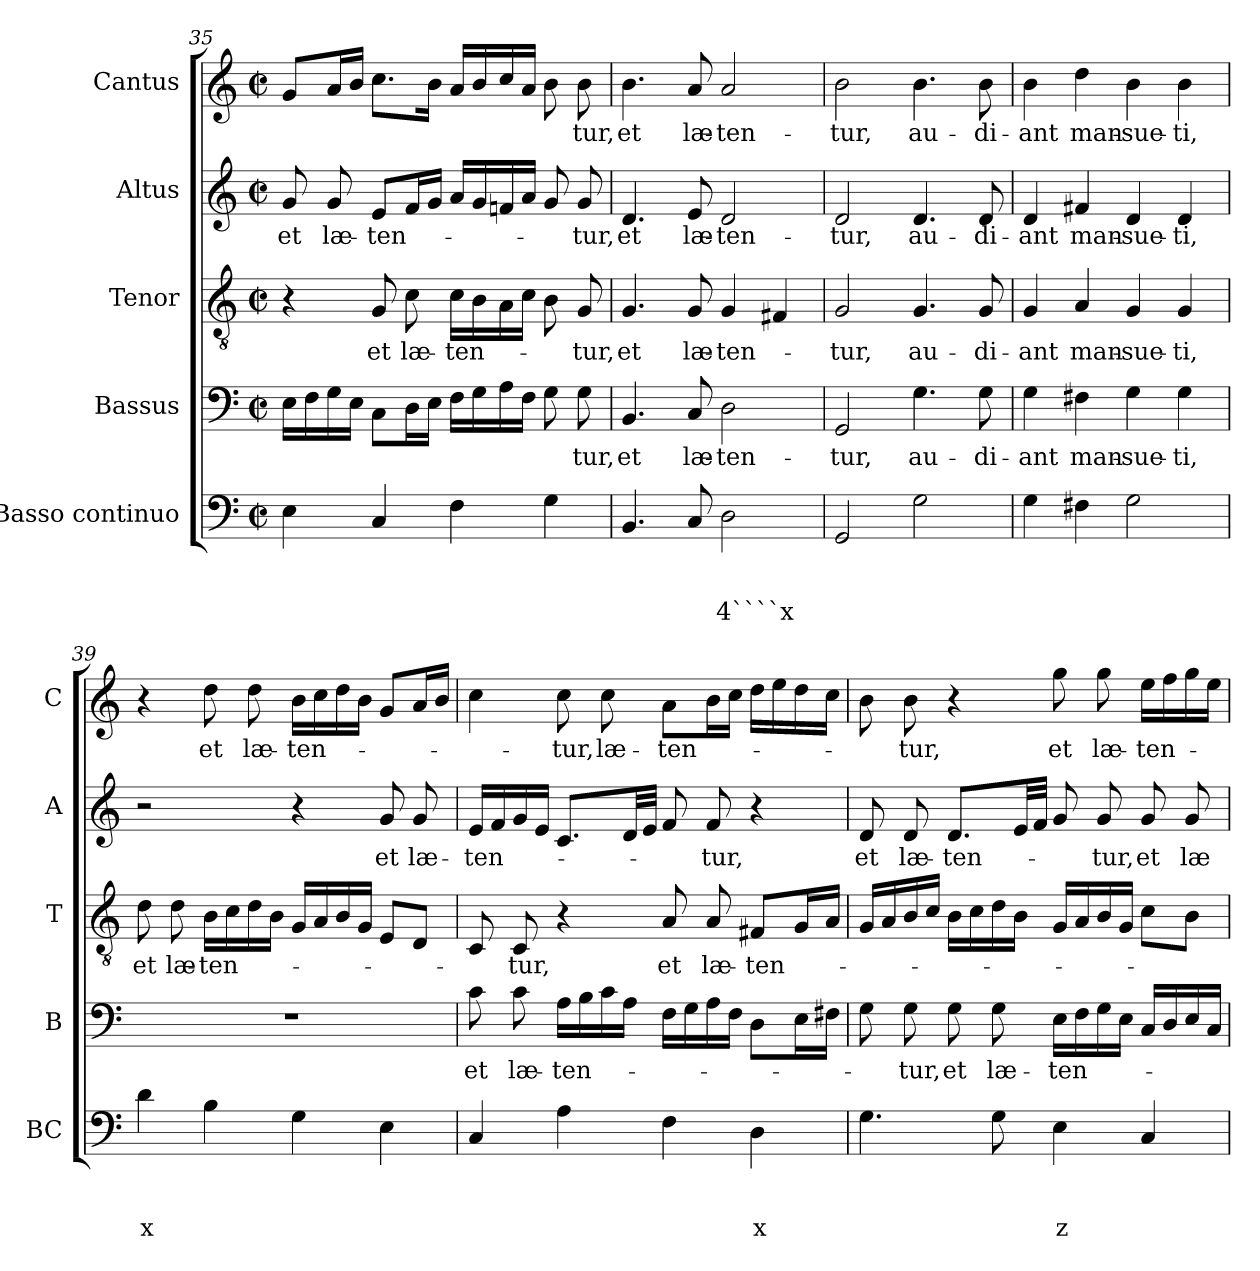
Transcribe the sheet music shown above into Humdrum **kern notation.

**kern	**text	**text	**text	**kern	**text	**kern	**text	**kern	**text	**kern	**text
*part5	*part5	*part5	*part5	*part4	*part4	*part3	*part3	*part2	*part2	*part1	*part1
*staff5	*staff5	*staff5	*staff5	*staff4	*staff4	*staff3	*staff3	*staff2	*staff2	*staff1	*staff1
*I"Basso continuo	*	*	*	*I"Bassus	*	*I"Tenor	*	*I"Altus	*	*I"Cantus	*
*I'BC	*	*	*	*I'B	*	*I'T	*	*I'A	*	*I'C	*
!!LO:LB:g=z
*clefF4	*	*	*	*clefF4	*	*clefGv2	*	*clefG2	*	*clefG2	*
*k[]	*	*	*	*k[]	*	*k[]	*	*k[]	*	*k[]	*
*C:	*	*	*	*C:	*	*C:	*	*C:	*	*C:	*
*M2/2	*	*	*	*M2/2	*	*M2/2	*	*M2/2	*	*M2/2	*
*met(c|)	*	*	*	*met(c|)	*	*met(c|)	*	*met(c|)	*	*met(c|)	*
=35	=35	=35	=35	=35	=35	=35	=35	=35	=35	=35	=35
!	!	!	!	!	!	!	!	!	!LO:LY:b	!	!
4E\	.	.	.	16E\LL	.	4r	.	8g/	et	8g/L	.
.	.	.	.	16F\	.	.	.	.	.	.	.
!	!	!	!	!	!	!	!	!	!LO:LY:b	!	!
.	.	.	.	16G\	.	.	.	8g/	læ-	16a/L	.
.	.	.	.	16E\JJ	.	.	.	.	.	16b/JJ	.
!	!	!	!	!	!	!	!LO:LY:b	!	!LO:LY:b	!	!
4C/	.	.	.	8C\L	.	8G/	et	8e/L	-ten-	8.cc\L	.
!	!	!	!	!	!	!	!LO:LY:b	!	!	!	!
.	.	.	.	16D\L	.	8c\	læ-	16f/L	.	.	.
.	.	.	.	16E\JJ	.	.	.	16g/JJ	.	16b\Jk	.
!	!	!	!	!	!	!	!LO:LY:b	!	!	!	!
4F\	.	.	.	16F\LL	.	16c\LL	-ten-	16a/LL	.	16a/LL	.
.	.	.	.	16G\	.	16B\	.	16g/	.	16b/	.
.	.	.	.	16A\	.	16A\	.	16fni/	.	16cc/	.
.	.	.	.	16F\JJ	.	16c\JJ	.	16a/JJ	.	16a/JJ	.
4G\	.	.	.	8G\	.	8B\	.	8g/	.	8b\	.
!	!	!	!	!	!LO:LY:b	!	!LO:LY:b	!	!LO:LY:b	!	!LO:LY:b
.	.	.	.	8G\	-tur,	8G/	-tur,	8g/	-tur,	8b\	-tur,
=36	=36	=36	=36	=36	=36	=36	=36	=36	=36	=36	=36
!	!	!	!	!	!LO:LY:b	!	!LO:LY:b	!	!LO:LY:b	!	!LO:LY:b
4.BB/	.	.	.	4.BB/	et	4.G/	et	4.d/	et	4.b\	et
!	!	!	!	!	!LO:LY:b	!	!LO:LY:b	!	!LO:LY:b	!	!LO:LY:b
8C/	.	.	.	8C/	læ-	8G/	læ-	8e/	læ-	8a/	læ-
!	!	!	!LO:LY:b	!	!LO:LY:b	!	!LO:LY:b	!	!LO:LY:b	!	!LO:LY:b
2D\	.	.	4````x	2D\	-ten-	4G/	-ten-	2d/	-ten-	2a/	-ten-
.	.	.	.	.	.	4F#X/	.	.	.	.	.
=37	=37	=37	=37	=37	=37	=37	=37	=37	=37	=37	=37
!	!	!	!	!	!LO:LY:b	!	!LO:LY:b	!	!LO:LY:b	!	!LO:LY:b
2GG/	.	.	.	2GG/	-tur,	2G/	-tur,	2d/	-tur,	2b\	-tur,
!	!	!	!	!	!LO:LY:b	!	!LO:LY:b	!	!LO:LY:b	!	!LO:LY:b
2G\	.	.	.	4.G\	au-	4.G/	au-	4.d/	au-	4.b\	au-
!	!	!	!	!	!LO:LY:b	!	!LO:LY:b	!	!LO:LY:b	!	!LO:LY:b
.	.	.	.	8G\	-di-	8G/	-di-	8d/	-di-	8b\	-di-
=38	=38	=38	=38	=38	=38	=38	=38	=38	=38	=38	=38
!	!	!	!	!	!LO:LY:b	!	!LO:LY:b	!	!LO:LY:b	!	!LO:LY:b
4G\	.	.	.	4G\	-ant	4G/	-ant	4d/	-ant	4b\	-ant
!	!	!	!	!	!LO:LY:b	!	!LO:LY:b	!	!LO:LY:b	!	!LO:LY:b
4F#X\	.	.	.	4F#X\	man-	4A/	man-	4f#X/	man-	4dd\	man-
!	!	!	!	!	!LO:LY:b	!	!LO:LY:b	!	!LO:LY:b	!	!LO:LY:b
2G\	.	.	.	4G\	-sue-	4G/	-sue-	4d/	-sue-	4b\	-sue-
!	!	!	!	!	!LO:LY:b	!	!LO:LY:b	!	!LO:LY:b	!	!LO:LY:b
.	.	.	.	4G\	-ti,	4G/	-ti,	4d/	-ti,	4b\	-ti,
=39	=39	=39	=39	=39	=39	=39	=39	=39	=39	=39	=39
!	!	!	!LO:LY:b	!	!	!	!LO:LY:b	!	!	!	!
4d\	.	.	x	1r	.	8d\	et	2r	.	4r	.
!	!	!	!	!	!	!	!LO:LY:b	!	!	!	!
.	.	.	.	.	.	8d\	læ-	.	.	.	.
!	!	!	!	!	!	!	!LO:LY:b	!	!	!	!LO:LY:b
4B\	.	.	.	.	.	16B\LL	-ten-	.	.	8dd\	et
.	.	.	.	.	.	16c\	.	.	.	.	.
!	!	!	!	!	!	!	!	!	!	!	!LO:LY:b
.	.	.	.	.	.	16d\	.	.	.	8dd\	læ-
.	.	.	.	.	.	16B\JJ	.	.	.	.	.
!	!	!	!	!	!	!	!	!	!	!	!LO:LY:b
4G\	.	.	.	.	.	16G/LL	.	4r	.	16b\LL	-ten-
.	.	.	.	.	.	16A/	.	.	.	16cc\	.
.	.	.	.	.	.	16B/	.	.	.	16dd\	.
.	.	.	.	.	.	16G/JJ	.	.	.	16b\JJ	.
!	!	!	!	!	!	!	!	!	!LO:LY:b	!	!
4E\	.	.	.	.	.	8E/L	.	8g/	et	8g/L	.
!	!	!	!	!	!	!	!	!	!LO:LY:b	!	!
.	.	.	.	.	.	8D/J	.	8g/	læ-	16a/L	.
.	.	.	.	.	.	.	.	.	.	16b/JJ	.
!!LO:PB:g=z
=40	=40	=40	=40	=40	=40	=40	=40	=40	=40	=40	=40
!	!	!	!	!	!LO:LY:b	!	!	!	!LO:LY:b	!	!
4C/	.	.	.	8c\	et	8C/	.	16e/LL	-ten-	4cc\	.
.	.	.	.	.	.	.	.	16f/	.	.	.
!	!	!	!	!	!LO:LY:b	!	!LO:LY:b	!	!	!	!
.	.	.	.	8c\	læ-	8C/	-tur,	16g/	.	.	.
.	.	.	.	.	.	.	.	16e/JJ	.	.	.
!	!	!	!	!	!LO:LY:b	!	!	!	!	!	!LO:LY:b
4A\	.	.	.	16A\LL	-ten-	4r	.	8.c/L	.	8cc\	-tur,
.	.	.	.	16B\	.	.	.	.	.	.	.
!	!	!	!	!	!	!	!	!	!	!	!LO:LY:b
.	.	.	.	16c\	.	.	.	.	.	8cc\	læ-
.	.	.	.	16A\JJ	.	.	.	32d/LL	.	.	.
.	.	.	.	.	.	.	.	32e/JJJ	.	.	.
!	!	!	!	!	!	!	!LO:LY:b	!	!	!	!LO:LY:b
4F\	.	.	.	16F\LL	.	8A/	et	8f/	.	8a\L	-ten-
.	.	.	.	16G\	.	.	.	.	.	.	.
!	!	!	!	!	!	!	!LO:LY:b	!	!LO:LY:b	!	!
.	.	.	.	16A\	.	8A/	læ-	8f/	-tur,	16b\L	.
.	.	.	.	16F\JJ	.	.	.	.	.	16cc\JJ	.
!	!	!	!LO:LY:b	!	!	!	!LO:LY:b	!	!	!	!
4D\	.	.	x	8D\L	.	8F#X/L	-ten-	4r	.	16dd\LL	.
.	.	.	.	.	.	.	.	.	.	16ee\	.
.	.	.	.	16E\L	.	16G/L	.	.	.	16dd\	.
.	.	.	.	16F#X\JJ	.	16A/JJ	.	.	.	16cc\JJ	.
=41	=41	=41	=41	=41	=41	=41	=41	=41	=41	=41	=41
!	!	!	!	!	!	!	!	!	!LO:LY:b	!	!
4.G\	.	.	.	8G\	.	16G/LL	.	8d/	et	8b\	.
.	.	.	.	.	.	16A/	.	.	.	.	.
!	!	!	!	!	!LO:LY:b	!	!	!	!LO:LY:b	!	!LO:LY:b
.	.	.	.	8G\	-tur,	16B/	.	8d/	læ-	8b\	-tur,
.	.	.	.	.	.	16c/JJ	.	.	.	.	.
!	!	!	!	!	!LO:LY:b	!	!	!	!LO:LY:b	!	!
.	.	.	.	8G\	et	16B\LL	.	8.d/L	-ten-	4r	.
.	.	.	.	.	.	16c\	.	.	.	.	.
!	!	!	!	!	!LO:LY:b	!	!	!	!	!	!
8G\	.	.	.	8G\	læ-	16d\	.	.	.	.	.
.	.	.	.	.	.	16B\JJ	.	32e/LL	.	.	.
.	.	.	.	.	.	.	.	32f/JJJ	.	.	.
!	!	!	!LO:LY:b	!	!LO:LY:b	!	!	!	!	!	!LO:LY:b
4E\	.	.	z	16E\LL	-ten-	16G/LL	.	8g/	.	8gg\	et
.	.	.	.	16F\	.	16A/	.	.	.	.	.
!	!	!	!	!	!	!	!	!	!LO:LY:b	!	!LO:LY:b
.	.	.	.	16G\	.	16B/	.	8g/	-tur,	8gg\	læ-
.	.	.	.	16E\JJ	.	16G/JJ	.	.	.	.	.
!	!	!	!	!	!	!	!	!	!LO:LY:b	!	!LO:LY:b
4C/	.	.	.	16C/LL	.	8c\L	.	8g/	et	16ee\LL	-ten-
.	.	.	.	16D/	.	.	.	.	.	16ff\	.
!	!	!	!	!	!	!	!	!	!LO:LY:b	!	!
.	.	.	.	16E/	.	8B\J	.	8g/	læ-	16gg\	.
.	.	.	.	16C/JJ	.	.	.	.	.	16ee\JJ	.
=	=	=	=	=	=	=	=	=	=	=	=
*-	*-	*-	*-	*-	*-	*-	*-	*-	*-	*-	*-
